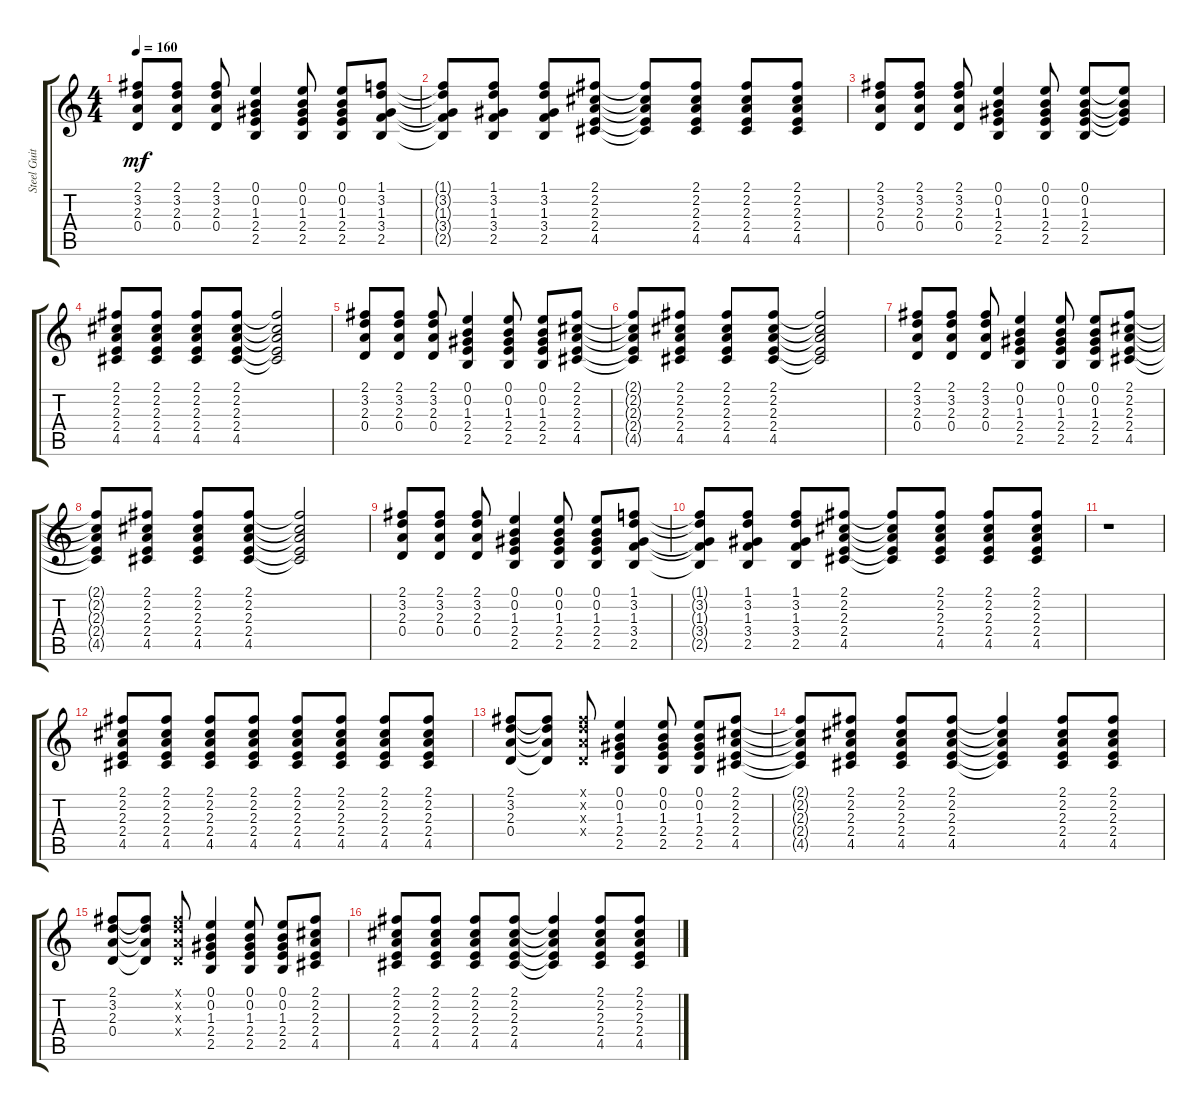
\track ("Steel Guitar" "Steel Guit") {instrument acousticguitarsteel}
\staff {score tabs}
\tuning (E4 B3 G3 D3 A2 E2) {hide}
\ts (4 4)
\tempo 160
\clef g2
\ks c
(2.1 3.2 2.3 0.4).8{dy mf} (2.1 3.2 2.3 0.4).8 (2.1 3.2 2.3 0.4).8 (0.1 0.2 1.3 2.4 2.5).4 (0.1 0.2 1.3 2.4 2.5).8 (0.1 0.2 1.3 2.4 2.5).8 (1.1 3.2 1.3 3.4 2.5).8 |
(1.1{t} 3.2{t} 1.3{t} 3.4{t} 2.5{t}).8 (1.1 3.2 1.3 3.4 2.5).8 (1.1 3.2 1.3 3.4 2.5).8 (2.1 2.2 2.3 2.4 4.5).8 (2.1{t} 2.2{t} 2.3{t} 2.4{t} 4.5{t}).8 (2.1 2.2 2.3 2.4 4.5).8 (2.1 2.2 2.3 2.4 4.5).8 (2.1 2.2 2.3 2.4 4.5).8 |
(2.1 3.2 2.3 0.4).8 (2.1 3.2 2.3 0.4).8 (2.1 3.2 2.3 0.4).8 (0.1 0.2 1.3 2.4 2.5).4 (0.1 0.2 1.3 2.4 2.5).8 (0.1 0.2 1.3 2.4 2.5).8 (0.1{t} 0.2{t} 1.3{t} 2.4{t}).8 |
(2.1 2.2 2.3 2.4 4.5).8 (2.1 2.2 2.3 2.4 4.5).8 (2.1 2.2 2.3 2.4 4.5).8 (2.1 2.2 2.3 2.4 4.5).8 (2.1{t} 2.2{t} 2.3{t} 2.4{t} 4.5{t}).2 |
(2.1 3.2 2.3 0.4).8 (2.1 3.2 2.3 0.4).8 (2.1 3.2 2.3 0.4).8 (0.1 0.2 1.3 2.4 2.5).4 (0.1 0.2 1.3 2.4 2.5).8 (0.1 0.2 1.3 2.4 2.5).8 (2.1 2.2 2.3 2.4 4.5).8 |
(2.1{t} 2.2{t} 2.3{t} 2.4{t} 4.5{t}).8 (2.1 2.2 2.3 2.4 4.5).8 (2.1 2.2 2.3 2.4 4.5).8 (2.1 2.2 2.3 2.4 4.5).8 (2.1{t} 2.2{t} 2.3{t} 2.4{t} 4.5{t}).2 |
(2.1 3.2 2.3 0.4).8 (2.1 3.2 2.3 0.4).8 (2.1 3.2 2.3 0.4).8 (0.1 0.2 1.3 2.4 2.5).4 (0.1 0.2 1.3 2.4 2.5).8 (0.1 0.2 1.3 2.4 2.5).8 (2.1 2.2 2.3 2.4 4.5).8 |
(2.1{t} 2.2{t} 2.3{t} 2.4{t} 4.5{t}).8 (2.1 2.2 2.3 2.4 4.5).8 (2.1 2.2 2.3 2.4 4.5).8 (2.1 2.2 2.3 2.4 4.5).8 (2.1{t} 2.2{t} 2.3{t} 2.4{t} 4.5{t}).2 |
(2.1 3.2 2.3 0.4).8 (2.1 3.2 2.3 0.4).8 (2.1 3.2 2.3 0.4).8 (0.1 0.2 1.3 2.4 2.5).4 (0.1 0.2 1.3 2.4 2.5).8 (0.1 0.2 1.3 2.4 2.5).8 (1.1 3.2 1.3 3.4 2.5).8 |
(1.1{t} 3.2{t} 1.3{t} 3.4{t} 2.5{t}).8 (1.1 3.2 1.3 3.4 2.5).8 (1.1 3.2 1.3 3.4 2.5).8 (2.1 2.2 2.3 2.4 4.5).8 (2.1{t} 2.2{t} 2.3{t} 2.4{t} 4.5{t}).8 (2.1 2.2 2.3 2.4 4.5).8 (2.1 2.2 2.3 2.4 4.5).8 (2.1 2.2 2.3 2.4 4.5).8 |
r.1 |
(2.1 2.2 2.3 2.4 4.5).8 (2.1 2.2 2.3 2.4 4.5).8 (2.1 2.2 2.3 2.4 4.5).8 (2.1 2.2 2.3 2.4 4.5).8 (2.1 2.2 2.3 2.4 4.5).8 (2.1 2.2 2.3 2.4 4.5).8 (2.1 2.2 2.3 2.4 4.5).8 (2.1 2.2 2.3 2.4 4.5).8 |
(2.1 3.2 2.3 0.4).8 (2.1{t} 3.2{t} 2.3{t} 0.4{t}).8 (2.1{x} 3.2{x} 2.3{x} 0.4{x}).8 (0.1 0.2 1.3 2.4 2.5).4 (0.1 0.2 1.3 2.4 2.5).8 (0.1 0.2 1.3 2.4 2.5).8 (2.1 2.2 2.3 2.4 4.5).8 |
(2.1{t} 2.2{t} 2.3{t} 2.4{t} 4.5{t}).8 (2.1 2.2 2.3 2.4 4.5).8 (2.1 2.2 2.3 2.4 4.5).8 (2.1 2.2 2.3 2.4 4.5).8 (2.1{t} 2.2{t} 2.3{t} 2.4{t} 4.5{t}).4 (2.1 2.2 2.3 2.4 4.5).8 (2.1 2.2 2.3 2.4 4.5).8 |
(2.1 3.2 2.3 0.4).8 (2.1{t} 3.2{t} 2.3{t} 0.4{t}).8 (2.1{x} 3.2{x} 2.3{x} 0.4{x}).8 (0.1 0.2 1.3 2.4 2.5).4 (0.1 0.2 1.3 2.4 2.5).8 (0.1 0.2 1.3 2.4 2.5).8 (2.1 2.2 2.3 2.4 4.5).8 |
(2.1 2.2 2.3 2.4 4.5).8 (2.1 2.2 2.3 2.4 4.5).8 (2.1 2.2 2.3 2.4 4.5).8 (2.1 2.2 2.3 2.4 4.5).8 (2.1{t} 2.2{t} 2.3{t} 2.4{t} 4.5{t}).4 (2.1 2.2 2.3 2.4 4.5).8 (2.1 2.2 2.3 2.4 4.5).8
